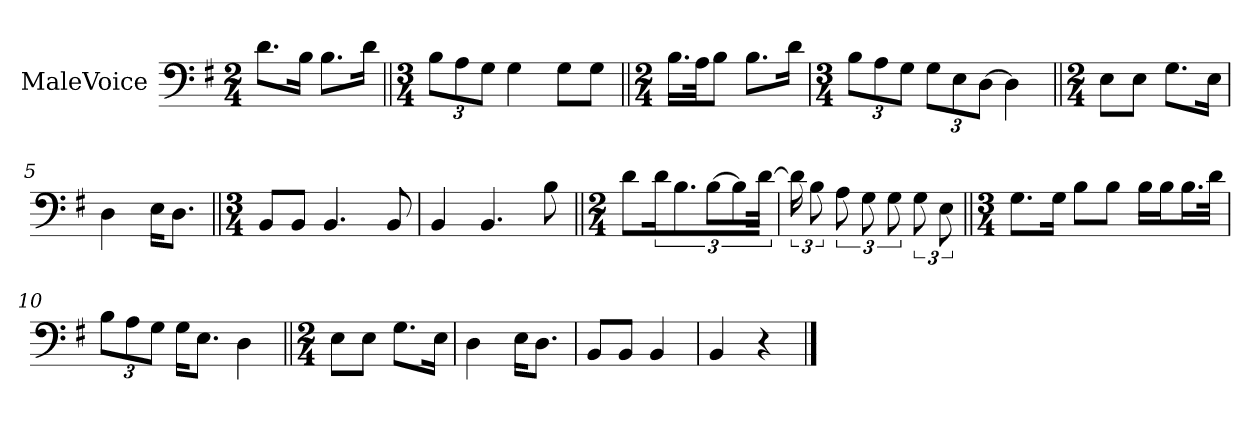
**kern
*part1
*staff1
*I"MaleVoice
*clefF4
*k[f#]
*M2/4
*MM54
=
8.d\L
16B\Jk
8.B\L
16d\Jk
=1||
*M3/4
12B\L
12A\
12G\J
4G
8G\L
8G\J
=2||
*M2/4
16.B\LL
32A\Jk
8B\J
8.B\L
16d\Jk
=3
*M3/4
12B\L
12A\
12G\J
12G\L
12E\
[12D\J
4D]
=4||
*M2/4
8E\L
8E\J
8.G\L
16E\Jk
=5
4D
16E\KL
8.D\J
=6||
*M3/4
8BB/L
8BB/J
4.BB
8BB
=7
4BB
4.BB
8B
=||
*M2/4
8d\L
24d\K
12.B\J
[12B\L
12B\]
[24d\Jk
=8
24d]
12B
12A
12G
12G
12G
12E
=9||
*M3/4
8.G\L
16G\Jk
8B\L
8B\J
16B\LL
16B\J
16.B\L
32d\JJk
=10
12B\L
12A\
12G\J
16G\KL
8.E\J
4D
=11||
*M2/4
8E\L
8E\J
8.G\L
16E\Jk
=12
4D
16E\KL
8.D\J
=13
8BB/L
8BB/J
4BB
=14
4BB
4r
==
*-
